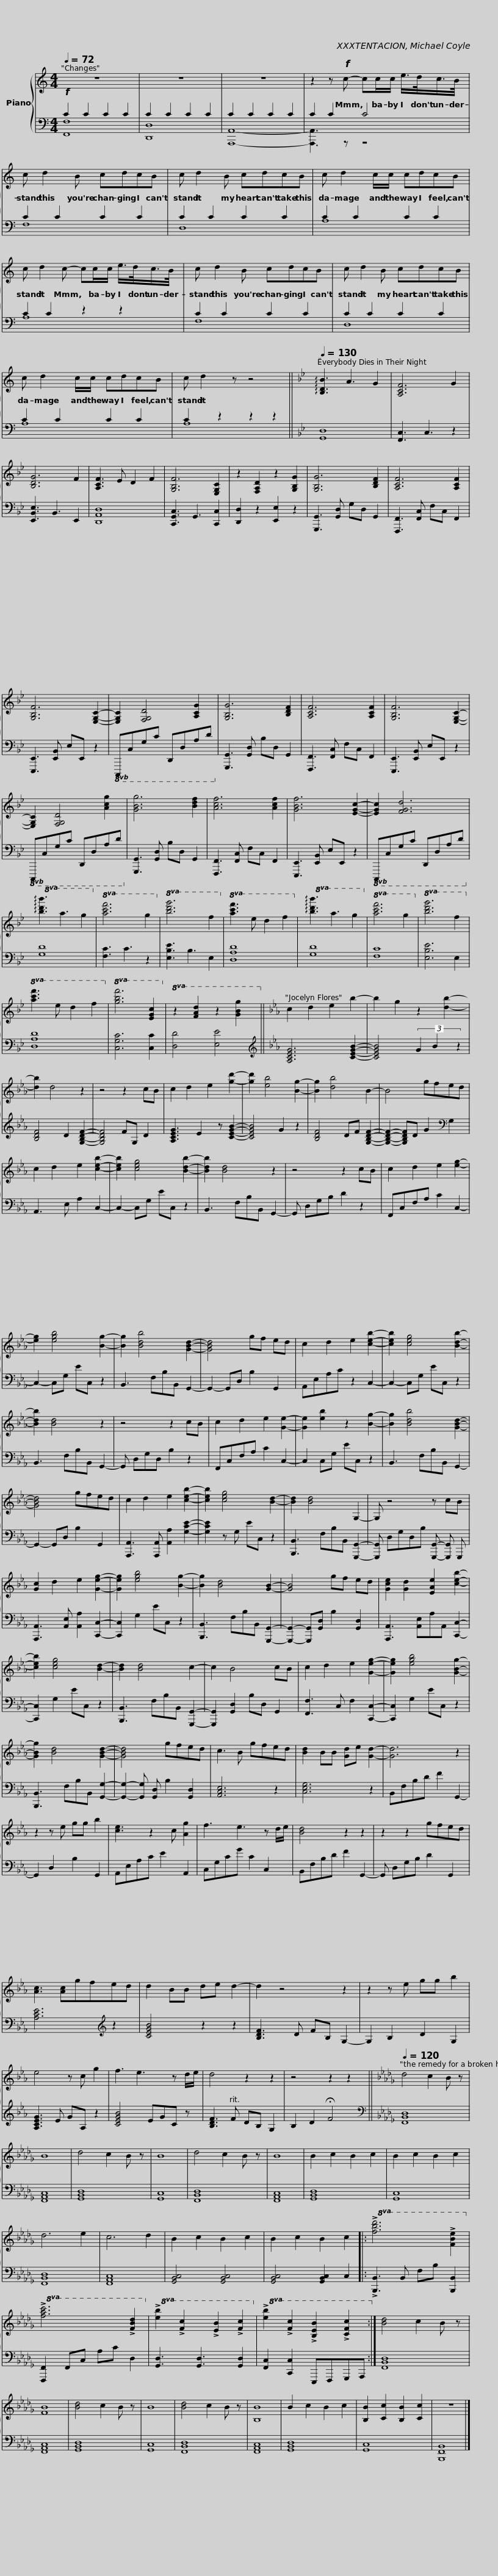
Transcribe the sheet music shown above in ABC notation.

X:1
%%score { 1 | ( 2 3 ) }
L:1/8
Q:1/4=72
M:4/4
I:linebreak $
K:C
V:1 treble
V:2 bass
V:3 bass
V:1
 z8 | z8 | z8 | z2 z!f! c- cc/c/ e/>d/c/>B/ |$ c d2 B cdcB | %5
 c d2 B cdcB | c d2 c/c/ cdcB |$ c d2 c- cc/c/ e/>d/c/>B/ | c d2 B cdcB | c d2 B cdcB |$ %10
 c d2 c/c/ cdcB | c d2 z z4 ||[K:Bb][Q:1/4=130] !arpeggio![B,DB]3 A3 G2 | [A,CF]6 G2 | [B,DG]6 F2 | %15
 [A,CF]3 E D2 F2 |$ [G,B,F]6 [E,G,C]2 | z2 [F,A,D]2 z2 [G,B,G]2 | [G,B,G]6 [B,DF]2 | [A,CF]6 [A,CF]2 | %20
 [G,B,F]6 [E,G,C]2- | [E,G,C]2 [F,G,D]4 [A,CG]2 | [G,B,G]6 [B,DF]2 |$ [A,CF]6 [A,CF]2 | [G,B,F]6 [E,G,C]2- | %25
 [E,G,C]2 [F,G,D]4 [Acg]2 | [GBg]6 [Bdf]2 | [Acf]6 [Acf]2 | [GBf]6 [EGc]2- |$ [EGc]2 [FGd]6 | %30
!8va(! !arpeggio![bd'b']3 a'3 g'2!8va)! |!8va(! [ac'f']6 g'2!8va)! |!8va(! [bd'g']6 f'2!8va)! |!8va(! [ac'f']3 e' d'2 f'2!8va)! |!8va(! !arpeggio![bd'b']3 a'3 g'2!8va)! | %35
!8va(! [ac'f']6 g'2!8va)! |!8va(! [bd'g']6 f'2!8va)! |!8va(! [ac'f']3 e' d'2 f'2!8va)! |$!8va(! [gbf']6 [egc']2!8va)! |!8va(! z2 [fad']2 z2 [gbg']2!8va)! || %40
[K:Eb] c2 d2 e2 b2- | b2 g2 z2 [db]2- | [db]2 d4 z2 | z4 z2 cB | c2 d2 e2 [gd']2- | %45
 [gd']2 [eb]4 [Bg]2- |$ [Bg]2 [db]4 B2- | B4 gfed | c2 d2 e2 [ceb]2- | [ceb]2 [ceg]4 [Bdb]2- | %50
 [Bdb]2 [Bd]4 z2 | z4 z2 cB |$ c2 d2 e2 [eg]2- | [eg]2 [egb]4 [Bg]2- | [Bg]2 [Bdb]4 [GBd]2- | %55
 [GBd]4 gf ed | c2 d2 e2 [ceb]2- | [ceb]2 [ceg]4 [Bdb]2- | [Bdb]2 [Bd]4 z2 |$ z4 z2 cB | %60
 c2 d2 e2 [Ge]2- | [Ge]2 [eb]2 z2 [Bg]2- | [Bg]2 [Bdb]4 [GBd]2- | [GBd]4 gfed | c2 d2 e2 [ceb]2- |$ %65
 [ceb]2 [ceg]4 [Bd]2- | [Bd]2 [Bd]4 G,2- | G, z4 z cB | [Gc]2 d2 e2 [Geg]2- | [Geg]2 [egb]4 [Bg]2- | %70
 [Bg]2 [Bd]4 [GB]2- |$ [GB]4 gf ed | [Gce]2 [Gd]2 [EAe]2 [ceb]2- | [ceb]2 [ceg]4 [Bd]2- | [Bd]2 [Bd]4 c2- | %75
 c2 B4 cB | c2 d2 e2 [Geg]2- | [Geg]2 [egb]4 [GBg]2- |$ [GBg]2 [Bd]4 [GBd]2- | [GBd]4 gfed | %80
 c3 B gfed | [Bd]2 BB [Gd]e [Gd]2- | [Gd]6 z2 | z2 z e gg b2 |$ [ce]3 z2 c [Ag]2 | %85
 f3 e3 z d/e/ | [Bd]4 z2 z2 | z2 z2 gfed | [Ac]3 [Ac]gfed | d2 BB de d2- |$ %90
 d2 z4 z2 | z2 z e gg b2 | e4 z c g2 | f3 e3 z d/e/ | d4 z2 z2 | %95
 z4 z2 z2 ||$[K:Db][Q:1/4=120] d4 c2 B z | B8 | d4 c2 B z | B8 | %100
 d4 c2 B z | B8 | B2 c2 B2 c2 | B2 c2 B2 c2 | d6 e2 | %105
 c6 d2 | B2 c2 B2 c2 |$ B2 c2 B2 c2 |:!8va(! !>![fbd']6 !>![fbe']2!8va)! |!8va(! !>![fac']6 !>![fbd']2!8va)! | %110
!8va(! !>![eb]2 !>![fc']2 !>![eb]2 !>![fc']2!8va)! |!8va(! !>![eb]2 !>![fc']2 !>![Beb]2 !>![cfc']2!8va)! :| [Bd]4 c2 B z | [FB]8 | [Bd]4 c2 B z |$ %115
 B8 | [Bd]4 c2 B z | [B,B]8 | B2 c2 B2 c2 | [B,B]2 [Cc]2 [B,B]2 [Cc]2 | %120
 z8 |] %121
V:2
!f! C2 C2 C2 C2 | C2 C2 C2 C2 | C2 C2 C2 C2 | C2 C2 C4 |$ C2 C2 C2 C2 | %5
 C2 C2 C2 C2 | C2 C2 C2 C2 |$ C2 C2 z2 z2 | C2 C2 C2 C2 | C2 C2 C2 C2 |$ %10
 C2 C2 C2 C2 | C2 z2 z2 z2 ||[K:Bb] [G,,D,]8 | [F,,C,]3 C,3 z2 | [E,,B,,E,]3 B,,3 E,,2 | %15
 [D,,A,,D,]8 |$ [C,,G,,C,]3 G,,3 [C,,C,]2 | [D,,D,]2 z2 [E,,E,]2 z2 | [G,,,G,,]3 [G,,D,] G,D, G,,2 | [F,,,F,,]3 [F,,C,] F,C, F,,2 | %20
 [E,,,E,,]3 [E,,B,,] E,E,, z2 |!8vb(! C,,,C,,G,,C, D,,,D,,A,,D,!8vb)! | [G,,,G,,]3 [G,,D,] B,D, G,,2 |$ [F,,,F,,]3 [F,,C,] F,C, F,,2 | [E,,,E,,]3 [E,,B,,] E,E,, z2 | %25
!8vb(! C,,,C,,G,,C, D,,,D,,A,,D,!8vb)! | [G,,,G,,]3 [G,,D,] B,D, G,,2 | [F,,,F,,]3 [F,,C,] F,C, F,,2 | [E,,,E,,]3 [E,,B,,] E,E,, z2 |$!8vb(! C,,,C,,G,,C, D,,,D,,A,,D,!8vb)! | %30
 [G,D]8 | [F,C]3 C3 z2 | [E,B,E]3 B,3 E,2 | [D,A,D]8 | [G,D]8 | %35
 [F,C]8 | [E,B,E]6 E,2 | [D,A,D]8 |$ [C,G,C]6 [C,C]2 | [D,D]4 [E,E]4 || %40
[K:Eb][K:treble] [A,CEG]6 [CEGB]2- | [CEGB]4 (3G2 B2 z2 | [B,DF]4 D2 [G,B,DF]2- | [G,B,DF]4 FG, D2 | [A,CEG]3 E2 z [CEGB]2- | %45
 [CEGB]4 G2 z2 |$ [B,DF]4 DF [G,B,DF]2- | [G,B,DF]2- [G,B,DF]D G2[K:bass] G,2 | A,,3 E, A,2 C,2- | C,2- C,G, EC, z2 | %50
 B,,3 F,B,B,, G,,2- | G,, D,G,B, D2 z2 |$ F,,C,F,A, C2 C,2- | C,2- C,G, EC, z2 | B,,3 F,B,B,, G,,2- | %55
 G,,2- G,,D, B,2 G,,2 | A,,E,A,C z2 C,2- | C,2- C,G, EC, z2 | B,,3 F,B,B,, G,,2- |$ G,, D,G,D, B,2 z2 | %60
 F,,C,F,A, C2 C,2- | C,2 C,G, EC, z2 | B,,3 F,B,B,, G,,2- | G,,2- G,,D, B,2 G,,2 | [A,,,A,,]3 [A,,,A,,] [A,,A,]2 [G,CE]2- |$ %65
 [G,CE]2 z G, EC, z2 | [B,,,B,,]3 F,B,B,, [G,,,G,,]2- | [G,,,G,,] D,G,D,B, [G,,,G,,]- [G,,,G,,] G,,, | [A,,,A,,]3 [A,,E,] [A,,A,]2 [C,,C,]2- | [C,,C,]2 G,2 EC, z2 | %70
 [B,,,B,,]3 F,B,B,, [G,,,G,,]2- |$ [G,,,G,,]2- [G,,,G,,][G,,D,] B,2 [G,,D,]2 | [A,,,A,,]3 [A,,E,]A,A,, [C,,C,]2- | [C,,C,]2 G,2 EC, z2 | [B,,,B,,]3 F,B,B,, [G,,,G,,]2- | %75
 [G,,,G,,]2 [G,,D,]2 B,D, G,,2 | [F,,F,]3 C, F,2 [C,,C,]2- | [C,,C,]2 G,2 EC, z2 |$ [B,,,B,,]3 F,B,B,, [G,,G,]2- | [G,,G,]2- [G,,G,] [G,,D,] B,2 [G,,D,]2 | %80
 [A,,C,E,]6 z2 | [C,E,G,]6 z2 | B,,F,B,D F2 G,,2- | G,,2 D,2 B,2 G,,2 |$ A,,E,A,C E2 A,,2 | %85
 C,G,CG C2 C,2 | B,,F,B,D F2 G,,2- | G,, D,G,B, D2 G,,2 | [A,CE]6[K:treble] z2 | [CEGB]4 z2 z2 |$ %90
 [B,DF]3 D FB, G,2- | G,2 B,2 D2 G,2 | [A,CEG]3 E GA, z2 | [CEGB]4 EGC z | [B,DF]3 F DB, G,2 | %95
 B,2 D2 !fermata!F4 ||$[K:Db][K:bass] [F,,B,,D,]8 | [F,,A,,C,]8 | [G,,B,,D,]8 | [G,,C,]8 | %100
 [F,,B,,D,]8 | [F,,A,,C,]8 | [G,,B,,D,]8 | [G,,C,]8 | [F,,B,,D,]8 | %105
 [F,,A,,C,]8 | [G,,B,,C,]4 [G,,B,,C,]4 |$ [G,,B,,C,]4 [G,,B,,C,]2 C,2 |: !>![B,,,B,,]3 B,, F,B, [B,,,B,,]2 | [F,,,F,,]2 F,,C, A,C D,2 | %110
 [G,,D,]3 [G,,D,]3 [G,,D,]2 | [F,,C,]2 [C,,C,]2 E,,,F,,,G,,,A,,, :| [F,,B,,D,]8 | [F,,A,,C,]8 | [G,,B,,D,]8 |$ %115
 [G,,C,]8 | [F,,B,,D,]8 | [F,,A,,C,]8 | [G,,B,,D,]8 | [G,,C,]8 | %120
 [B,,,F,,B,,]8 |] %121
V:3
 [F,,F,]8 | [D,,D,]8 | [A,,,A,,]8- | [A,,,A,,]3 z z4 |$ F,8 | %5
 D,8 | A,8 |$ A,8 | F,8 | D,8 |$ %10
 A,8 | A,8 ||[K:Bb] x8 | x8 | x8 | %15
 x8 |$ x8 | x8 | x8 | x8 | %20
 x8 |!8vb(! x8!8vb)! | x8 |$ x8 | x8 | %25
!8vb(! x8!8vb)! | x8 | x8 | x8 |$!8vb(! x8!8vb)! | %30
 x8 | x8 | x8 | x8 | x8 | %35
 x8 | x8 | x8 |$ x8 | x8 || %40
[K:Eb][K:treble] x8 | x8 | x8 | x8 | x8 | %45
 x8 |$ x8 | x6[K:bass] x2 | x8 | x8 | %50
 x8 | x8 |$ x8 | x8 | x8 | %55
 x8 | x8 | x8 | x8 |$ x8 | %60
 x8 | x8 | x8 | x8 | x8 |$ %65
 x8 | x8 | x8 | x8 | x8 | %70
 x8 |$ x8 | x8 | x8 | x8 | %75
 x8 | x8 | x8 |$ x8 | x8 | %80
 x8 | x8 | x8 | x8 |$ x8 | %85
 x8 | x8 | x8 | x6[K:treble] x2 | x8 |$ %90
 x8 | x8 | x8 | x8 | x8 | %95
 x8 ||$[K:Db][K:bass] x8 | x8 | x8 | x8 | %100
 x8 | x8 | x8 | x8 | x8 | %105
 x8 | x8 |$ x8 |: x8 | x8 | %110
 x8 | x8 :| x8 | x8 | x8 |$ %115
 x8 | x8 | x8 | x8 | x8 | %120
 x8 |] %121
